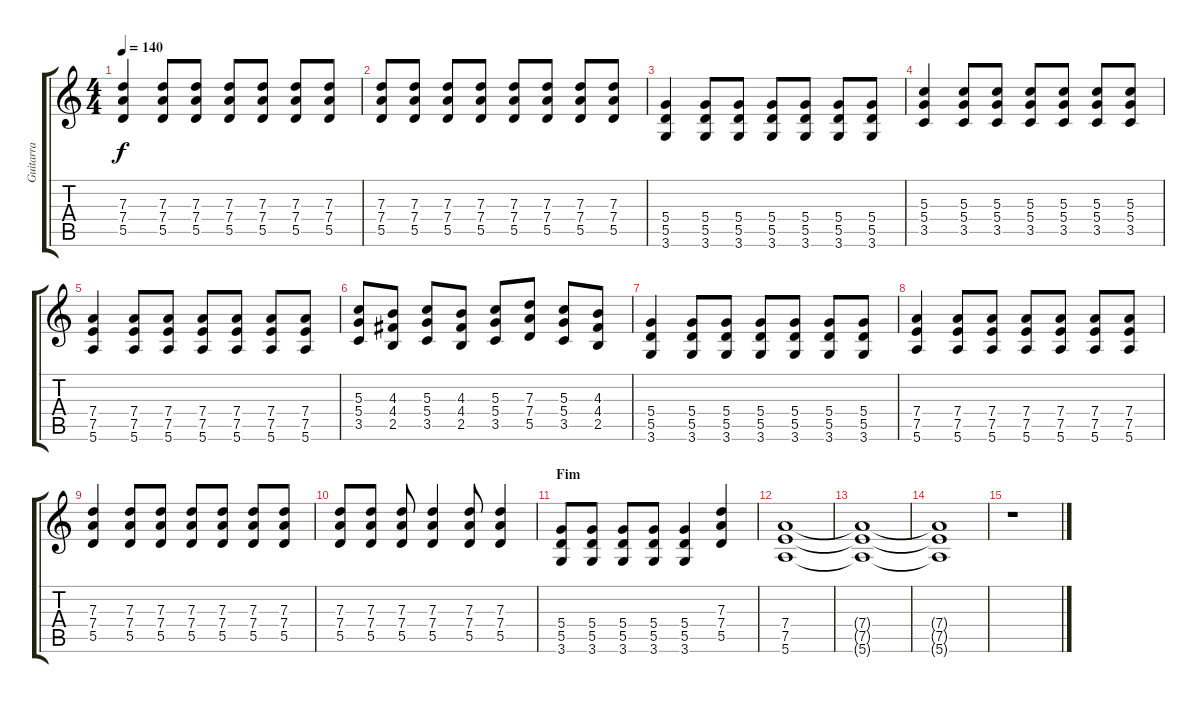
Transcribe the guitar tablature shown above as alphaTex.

\track ("Guitarra" "Guitarra") {instrument distortionguitar}
\staff {score tabs}
\tuning (E4 B3 G3 D3 A2 E2) {hide}
\ts (4 4)
\tempo 140
\clef g2
\ks c
(7.3 7.4 5.5).4{dy f} (7.3 7.4 5.5).8 (7.3 7.4 5.5).8 (7.3 7.4 5.5).8 (7.3 7.4 5.5).8 (7.3 7.4 5.5).8 (7.3 7.4 5.5).8 |
(7.3 7.4 5.5).8 (7.3 7.4 5.5).8 (7.3 7.4 5.5).8 (7.3 7.4 5.5).8 (7.3 7.4 5.5).8 (7.3 7.4 5.5).8 (7.3 7.4 5.5).8 (7.3 7.4 5.5).8 |
(5.4 5.5 3.6).4 (5.4 5.5 3.6).8 (5.4 5.5 3.6).8 (5.4 5.5 3.6).8 (5.4 5.5 3.6).8 (5.4 5.5 3.6).8 (5.4 5.5 3.6).8 |
(5.3 5.4 3.5).4 (5.3 5.4 3.5).8 (5.3 5.4 3.5).8 (5.3 5.4 3.5).8 (5.3 5.4 3.5).8 (5.3 5.4 3.5).8 (5.3 5.4 3.5).8 |
(7.4 7.5 5.6).4 (7.4 7.5 5.6).8 (7.4 7.5 5.6).8 (7.4 7.5 5.6).8 (7.4 7.5 5.6).8 (7.4 7.5 5.6).8 (7.4 7.5 5.6).8 |
(5.3 5.4 3.5).8 (4.3 4.4 2.5).8 (5.3 5.4 3.5).8 (4.3 4.4 2.5).8 (5.3 5.4 3.5).8 (7.3 7.4 5.5).8 (5.3 5.4 3.5).8 (4.3 4.4 2.5).8 |
(5.4 5.5 3.6).4 (5.4 5.5 3.6).8 (5.4 5.5 3.6).8 (5.4 5.5 3.6).8 (5.4 5.5 3.6).8 (5.4 5.5 3.6).8 (5.4 5.5 3.6).8 |
(7.4 7.5 5.6).4 (7.4 7.5 5.6).8 (7.4 7.5 5.6).8 (7.4 7.5 5.6).8 (7.4 7.5 5.6).8 (7.4 7.5 5.6).8 (7.4 7.5 5.6).8 |
(7.3 7.4 5.5).4 (7.3 7.4 5.5).8 (7.3 7.4 5.5).8 (7.3 7.4 5.5).8 (7.3 7.4 5.5).8 (7.3 7.4 5.5).8 (7.3 7.4 5.5).8 |
(7.3 7.4 5.5).8 (7.3 7.4 5.5).8 (7.3 7.4 5.5).8 (7.3 7.4 5.5).4 (7.3 7.4 5.5).8 (7.3 7.4 5.5).4 |
\section ("" "Fim")
(5.4 5.5 3.6).8 (5.4 5.5 3.6).8 (5.4 5.5 3.6).8 (5.4 5.5 3.6).8 (5.4 5.5 3.6).4 (7.3 7.4 5.5).4 |
(7.4 7.5 5.6).1{volume 0} |
(7.4{t} 7.5{t} 5.6{t}).1 |
(7.4{t} 7.5{t} 5.6{t}).1 |
r.1
